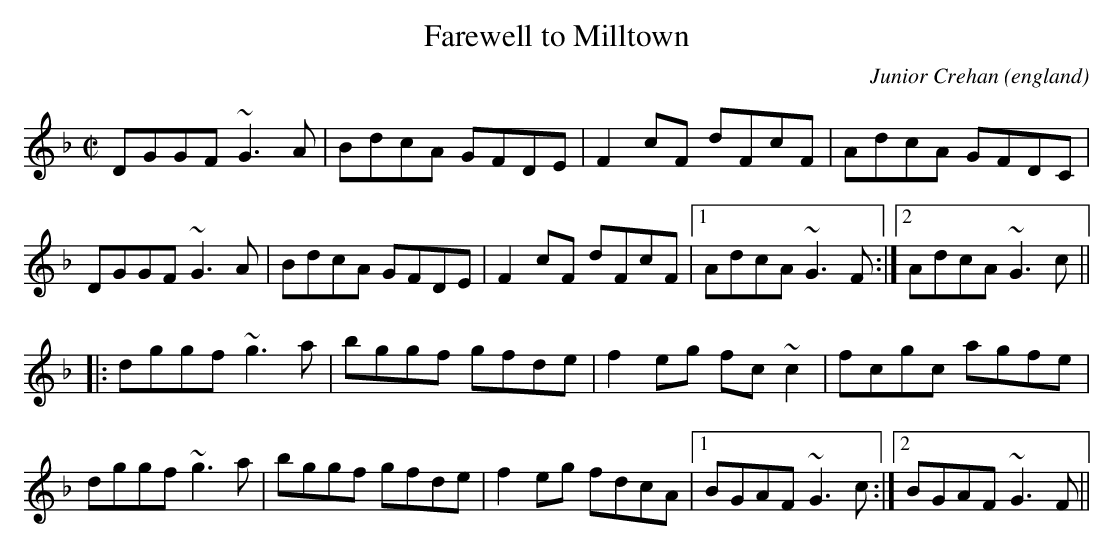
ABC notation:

X:1
T:Farewell to Milltown
O:england
C:Junior Crehan
M:C|
K:Gdor
DGGF ~G3A|BdcA GFDE|F2cF dFcF|AdcA GFDC|
DGGF ~G3A|BdcA GFDE|F2cF dFcF|1 AdcA ~G3F:|2 AdcA ~G3c||
|:dggf ~g3a|bggf gfde|f2eg fc~c2|fcgc agfe|
dggf ~g3a|bggf gfde|f2eg fdcA|1 BGAF ~G3c:|2 BGAF ~G3F||
